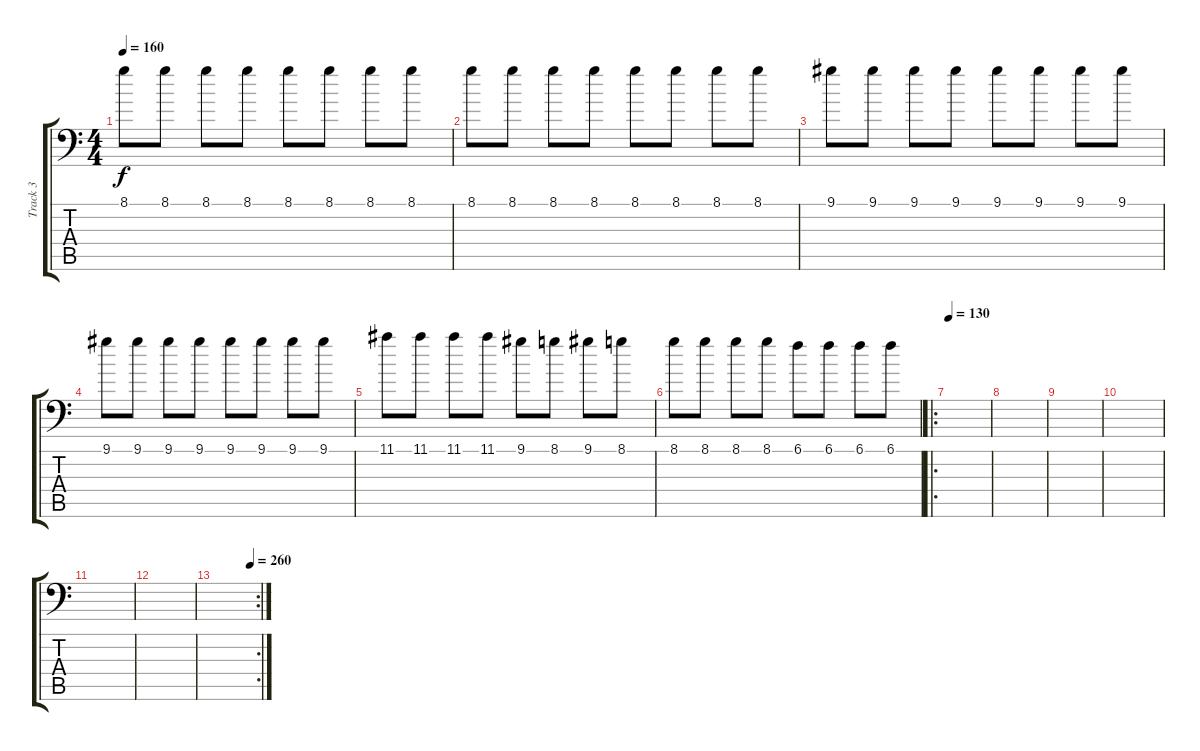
\track ("Track 3" "Track 3") {instrument distortionguitar}
\staff {score tabs}
\tuning (B3 Gb3 D3 A2 E2 A1) {hide}
\ts (4 4)
\tempo 160
\clef f4
\ks c
8.1.8{dy f} 8.1.8 8.1.8 8.1.8 8.1.8 8.1.8 8.1.8 8.1.8 |
8.1.8 8.1.8 8.1.8 8.1.8 8.1.8 8.1.8 8.1.8 8.1.8 |
9.1.8 9.1.8 9.1.8 9.1.8 9.1.8 9.1.8 9.1.8 9.1.8 |
9.1.8 9.1.8 9.1.8 9.1.8 9.1.8 9.1.8 9.1.8 9.1.8 |
11.1.8 11.1.8 11.1.8 11.1.8 9.1.8 8.1.8 9.1.8 8.1.8 |
8.1.8 8.1.8 8.1.8 8.1.8 6.1.8 6.1.8 6.1.8 6.1.8 |
\ro
\tempo 130
|
|
|
|
|
|
\rc 2
\tempo (260 0.875)
